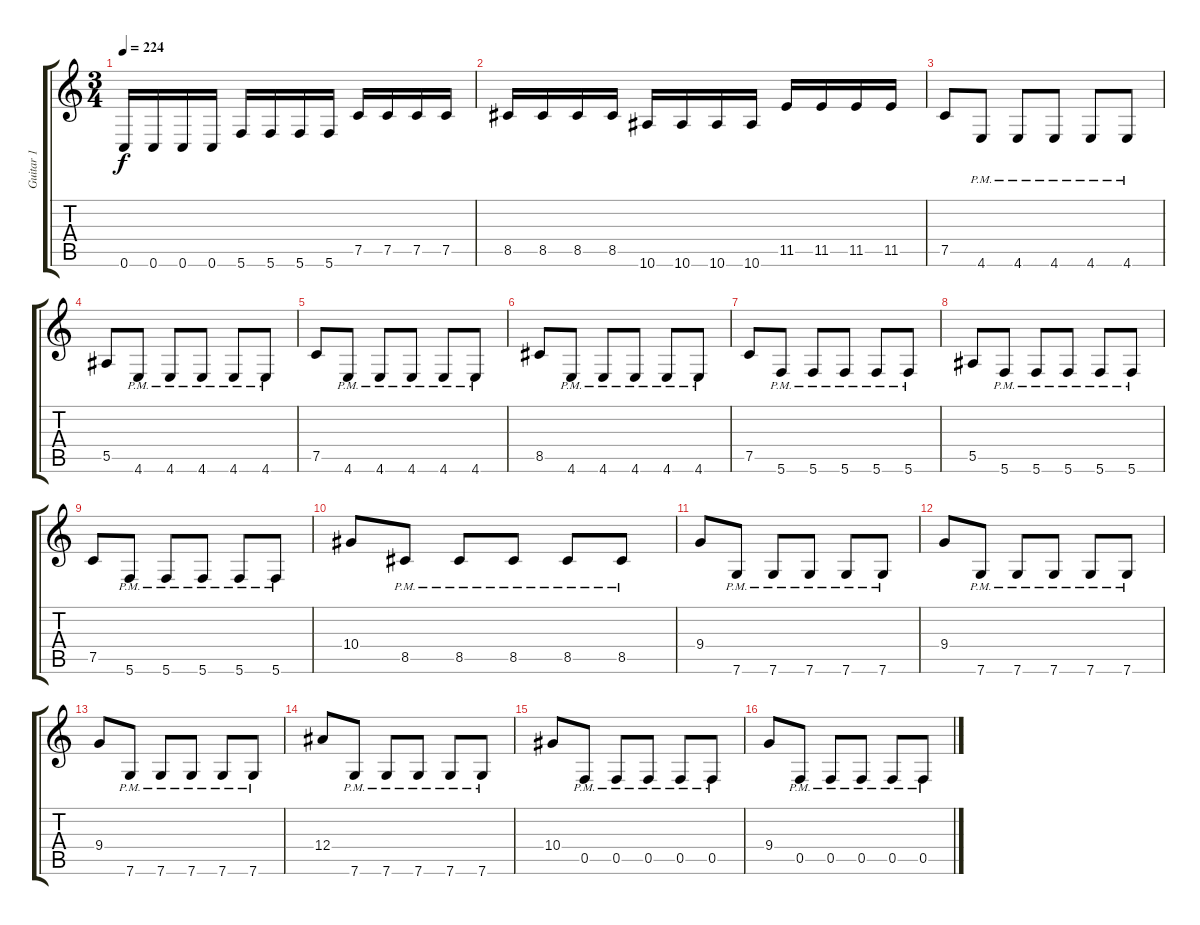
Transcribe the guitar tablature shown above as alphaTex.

\track ("Guitar 1" "Guitar 1") {instrument distortionguitar}
\staff {score tabs}
\tuning (C4 G3 Eb3 Bb2 F2 C2) {hide}
\ts (3 4)
\tempo 224
\clef g2
\ks c
0.6.16{dy f} 0.6.16 0.6.16 0.6.16 5.6.16 5.6.16 5.6.16 5.6.16 7.5.16 7.5.16 7.5.16 7.5.16 |
8.5.16 8.5.16 8.5.16 8.5.16 10.6.16 10.6.16 10.6.16 10.6.16 11.5.16 11.5.16 11.5.16 11.5.16 |
7.5.8 4.6{pm}.8 4.6{pm}.8 4.6{pm}.8 4.6{pm}.8 4.6{pm}.8 |
5.5.8 4.6{pm}.8 4.6{pm}.8 4.6{pm}.8 4.6{pm}.8 4.6{pm}.8 |
7.5.8 4.6{pm}.8 4.6{pm}.8 4.6{pm}.8 4.6{pm}.8 4.6{pm}.8 |
8.5.8 4.6{pm}.8 4.6{pm}.8 4.6{pm}.8 4.6{pm}.8 4.6{pm}.8 |
7.5.8 5.6{pm}.8 5.6{pm}.8 5.6{pm}.8 5.6{pm}.8 5.6{pm}.8 |
5.5.8 5.6{pm}.8 5.6{pm}.8 5.6{pm}.8 5.6{pm}.8 5.6{pm}.8 |
7.5.8 5.6{pm}.8 5.6{pm}.8 5.6{pm}.8 5.6{pm}.8 5.6{pm}.8 |
10.4.8 8.5{pm}.8 8.5{pm}.8 8.5{pm}.8 8.5{pm}.8 8.5{pm}.8 |
9.4.8 7.6{pm}.8 7.6{pm}.8 7.6{pm}.8 7.6{pm}.8 7.6{pm}.8 |
9.4.8 7.6{pm}.8 7.6{pm}.8 7.6{pm}.8 7.6{pm}.8 7.6{pm}.8 |
9.4.8 7.6{pm}.8 7.6{pm}.8 7.6{pm}.8 7.6{pm}.8 7.6{pm}.8 |
12.4.8 7.6{pm}.8 7.6{pm}.8 7.6{pm}.8 7.6{pm}.8 7.6{pm}.8 |
10.4.8 0.5{pm}.8 0.5{pm}.8 0.5{pm}.8 0.5{pm}.8 0.5{pm}.8 |
9.4.8 0.5{pm}.8 0.5{pm}.8 0.5{pm}.8 0.5{pm}.8 0.5{pm}.8
